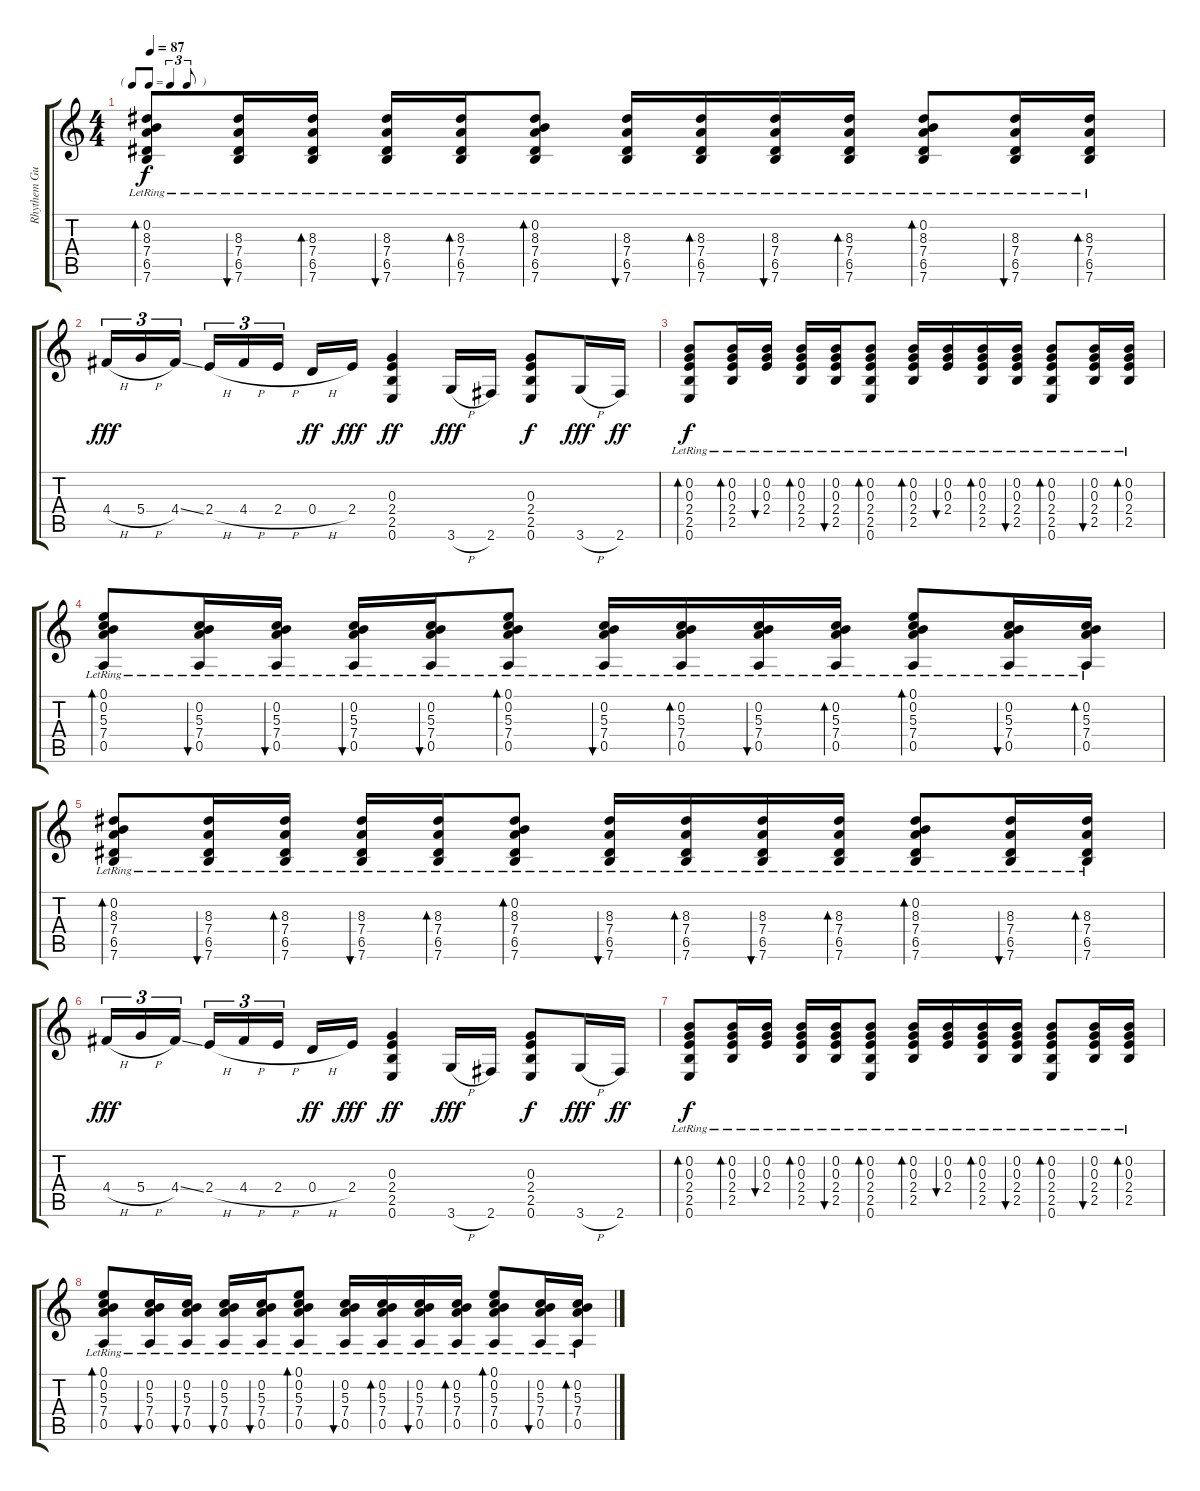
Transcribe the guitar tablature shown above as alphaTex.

\track ("Rhythem Guitar" "Rhythem Gu") {instrument acousticguitarsteel}
\staff {score tabs}
\tuning (E4 B3 G3 D3 A2 E2) {hide}
\ts (4 4)
\tf triplet8th
\tempo 87
\clef g2
\ks c
(0.2{lr} 8.3{lr} 7.4{lr} 6.5{lr} 7.6{lr}).8{bd 60 dy f} (8.3{lr} 7.4{lr} 6.5{lr} 7.6{lr}).16{bu 60} (8.3{lr} 7.4{lr} 6.5{lr} 7.6{lr}).16{bd 60} (8.3{lr} 7.4{lr} 6.5{lr} 7.6{lr}).16{bu 60} (8.3{lr} 7.4{lr} 6.5{lr} 7.6{lr}).16{bd 60} (0.2{lr} 8.3{lr} 7.4{lr} 6.5{lr} 7.6{lr}).8{bd 60} (8.3{lr} 7.4{lr} 6.5{lr} 7.6{lr}).16{bu 60} (8.3{lr} 7.4{lr} 6.5{lr} 7.6{lr}).16{bd 60} (8.3{lr} 7.4{lr} 6.5{lr} 7.6{lr}).16{bu 60} (8.3{lr} 7.4{lr} 6.5{lr} 7.6{lr}).16{bd 60} (0.2{lr} 8.3{lr} 7.4{lr} 6.5{lr} 7.6{lr}).8{bd 60} (8.3{lr} 7.4{lr} 6.5{lr} 7.6{lr}).16{bu 60} (8.3{lr} 7.4{lr} 6.5{lr} 7.6{lr}).16{bd 60} |
4.4{h}.16{tu (3 2) dy fff} 5.4{h}.16{tu (3 2)} 4.4{ss}.16{tu (3 2)} 2.4{h}.16{tu (3 2)} 4.4{h}.16{tu (3 2)} 2.4{h}.16{tu (3 2)} 0.4{h}.16{dy ff} 2.4.16{dy fff} (0.3 2.4 2.5 0.6).4{dy ff} 3.6{h}.16{dy fff} 2.6.16 (0.3 2.4 2.5 0.6).8{dy f} 3.6{h}.16{dy fff} 2.6.16{dy ff} |
(0.2{lr} 0.3{lr} 2.4{lr} 2.5{lr} 0.6{lr}).8{bd 60 dy f} (0.2{lr} 0.3{lr} 2.4{lr} 2.5{lr}).16{bd 60} (0.2{lr} 0.3{lr} 2.4{lr}).16{bu 60} (0.2{lr} 0.3{lr} 2.4{lr} 2.5{lr}).16{bd 60} (0.2{lr} 0.3{lr} 2.4{lr} 2.5{lr}).16{bu 60} (0.2{lr} 0.3{lr} 2.4{lr} 2.5{lr} 0.6).8{bd 60} (0.2{lr} 0.3{lr} 2.4{lr} 2.5{lr}).16{bd 60} (0.2{lr} 0.3{lr} 2.4{lr}).16{bu 60} (0.2{lr} 0.3{lr} 2.4{lr} 2.5{lr}).16{bd 60} (0.2{lr} 0.3{lr} 2.4{lr} 2.5{lr}).16{bu 60} (0.2{lr} 0.3{lr} 2.4{lr} 2.5{lr} 0.6{lr}).8{bd 60} (0.2{lr} 0.3{lr} 2.4{lr} 2.5{lr}).16{bu 60} (0.2{lr} 0.3{lr} 2.4{lr} 2.5{lr}).16{bd 60} |
(0.1{lr} 0.2{lr} 5.3{lr} 7.4{lr} 0.5{lr}).8{bd 60} (0.2{lr} 5.3{lr} 7.4{lr} 0.5{lr}).16{bu 60} (0.2{lr} 5.3{lr} 7.4{lr} 0.5{lr}).16{bu 60} (0.2{lr} 5.3{lr} 7.4{lr} 0.5{lr}).16{bu 60} (0.2{lr} 5.3{lr} 7.4{lr} 0.5{lr}).16{bu 60} (0.1{lr} 0.2{lr} 5.3{lr} 7.4{lr} 0.5{lr}).8{bd 60} (0.2{lr} 5.3{lr} 7.4{lr} 0.5{lr}).16{bu 60} (0.2{lr} 5.3{lr} 7.4{lr} 0.5{lr}).16{bd 60} (0.2{lr} 5.3{lr} 7.4{lr} 0.5{lr}).16{bu 60} (0.2{lr} 5.3{lr} 7.4{lr} 0.5{lr}).16{bd 60} (0.1{lr} 0.2{lr} 5.3{lr} 7.4{lr} 0.5{lr}).8{bd 60} (0.2{lr} 5.3{lr} 7.4{lr} 0.5{lr}).16{bu 60} (0.2{lr} 5.3{lr} 7.4{lr} 0.5{lr}).16{bd 60} |
(0.2{lr} 8.3{lr} 7.4{lr} 6.5{lr} 7.6{lr}).8{bd 60} (8.3{lr} 7.4{lr} 6.5{lr} 7.6{lr}).16{bu 60} (8.3{lr} 7.4{lr} 6.5{lr} 7.6{lr}).16{bd 60} (8.3{lr} 7.4{lr} 6.5{lr} 7.6{lr}).16{bu 60} (8.3{lr} 7.4{lr} 6.5{lr} 7.6{lr}).16{bd 60} (0.2{lr} 8.3{lr} 7.4{lr} 6.5{lr} 7.6{lr}).8{bd 60} (8.3{lr} 7.4{lr} 6.5{lr} 7.6{lr}).16{bu 60} (8.3{lr} 7.4{lr} 6.5{lr} 7.6{lr}).16{bd 60} (8.3{lr} 7.4{lr} 6.5{lr} 7.6{lr}).16{bu 60} (8.3{lr} 7.4{lr} 6.5{lr} 7.6{lr}).16{bd 60} (0.2{lr} 8.3{lr} 7.4{lr} 6.5{lr} 7.6{lr}).8{bd 60} (8.3{lr} 7.4{lr} 6.5{lr} 7.6{lr}).16{bu 60} (8.3{lr} 7.4{lr} 6.5{lr} 7.6{lr}).16{bd 60} |
4.4{h}.16{tu (3 2) dy fff} 5.4{h}.16{tu (3 2)} 4.4{ss}.16{tu (3 2)} 2.4{h}.16{tu (3 2)} 4.4{h}.16{tu (3 2)} 2.4{h}.16{tu (3 2)} 0.4{h}.16{dy ff} 2.4.16{dy fff} (0.3 2.4 2.5 0.6).4{dy ff} 3.6{h}.16{dy fff} 2.6.16 (0.3 2.4 2.5 0.6).8{dy f} 3.6{h}.16{dy fff} 2.6.16{dy ff} |
(0.2{lr} 0.3{lr} 2.4{lr} 2.5{lr} 0.6{lr}).8{bd 60 dy f} (0.2{lr} 0.3{lr} 2.4{lr} 2.5{lr}).16{bd 60} (0.2{lr} 0.3{lr} 2.4{lr}).16{bu 60} (0.2{lr} 0.3{lr} 2.4{lr} 2.5{lr}).16{bd 60} (0.2{lr} 0.3{lr} 2.4{lr} 2.5{lr}).16{bu 60} (0.2{lr} 0.3{lr} 2.4{lr} 2.5{lr} 0.6).8{bd 60} (0.2{lr} 0.3{lr} 2.4{lr} 2.5{lr}).16{bd 60} (0.2{lr} 0.3{lr} 2.4{lr}).16{bu 60} (0.2{lr} 0.3{lr} 2.4{lr} 2.5{lr}).16{bd 60} (0.2{lr} 0.3{lr} 2.4{lr} 2.5{lr}).16{bu 60} (0.2{lr} 0.3{lr} 2.4{lr} 2.5{lr} 0.6{lr}).8{bd 60} (0.2{lr} 0.3{lr} 2.4{lr} 2.5{lr}).16{bu 60} (0.2{lr} 0.3{lr} 2.4{lr} 2.5{lr}).16{bd 60} |
(0.1{lr} 0.2{lr} 5.3{lr} 7.4{lr} 0.5{lr}).8{bd 60} (0.2{lr} 5.3{lr} 7.4{lr} 0.5{lr}).16{bu 60} (0.2{lr} 5.3{lr} 7.4{lr} 0.5{lr}).16{bu 60} (0.2{lr} 5.3{lr} 7.4{lr} 0.5{lr}).16{bu 60} (0.2{lr} 5.3{lr} 7.4{lr} 0.5{lr}).16{bu 60} (0.1{lr} 0.2{lr} 5.3{lr} 7.4{lr} 0.5{lr}).8{bd 60} (0.2{lr} 5.3{lr} 7.4{lr} 0.5{lr}).16{bu 60} (0.2{lr} 5.3{lr} 7.4{lr} 0.5{lr}).16{bd 60} (0.2{lr} 5.3{lr} 7.4{lr} 0.5{lr}).16{bu 60} (0.2{lr} 5.3{lr} 7.4{lr} 0.5{lr}).16{bd 60} (0.1{lr} 0.2{lr} 5.3{lr} 7.4{lr} 0.5{lr}).8{bd 60} (0.2{lr} 5.3{lr} 7.4{lr} 0.5{lr}).16{bu 60} (0.2{lr} 5.3{lr} 7.4{lr} 0.5{lr}).16{bd 60}
